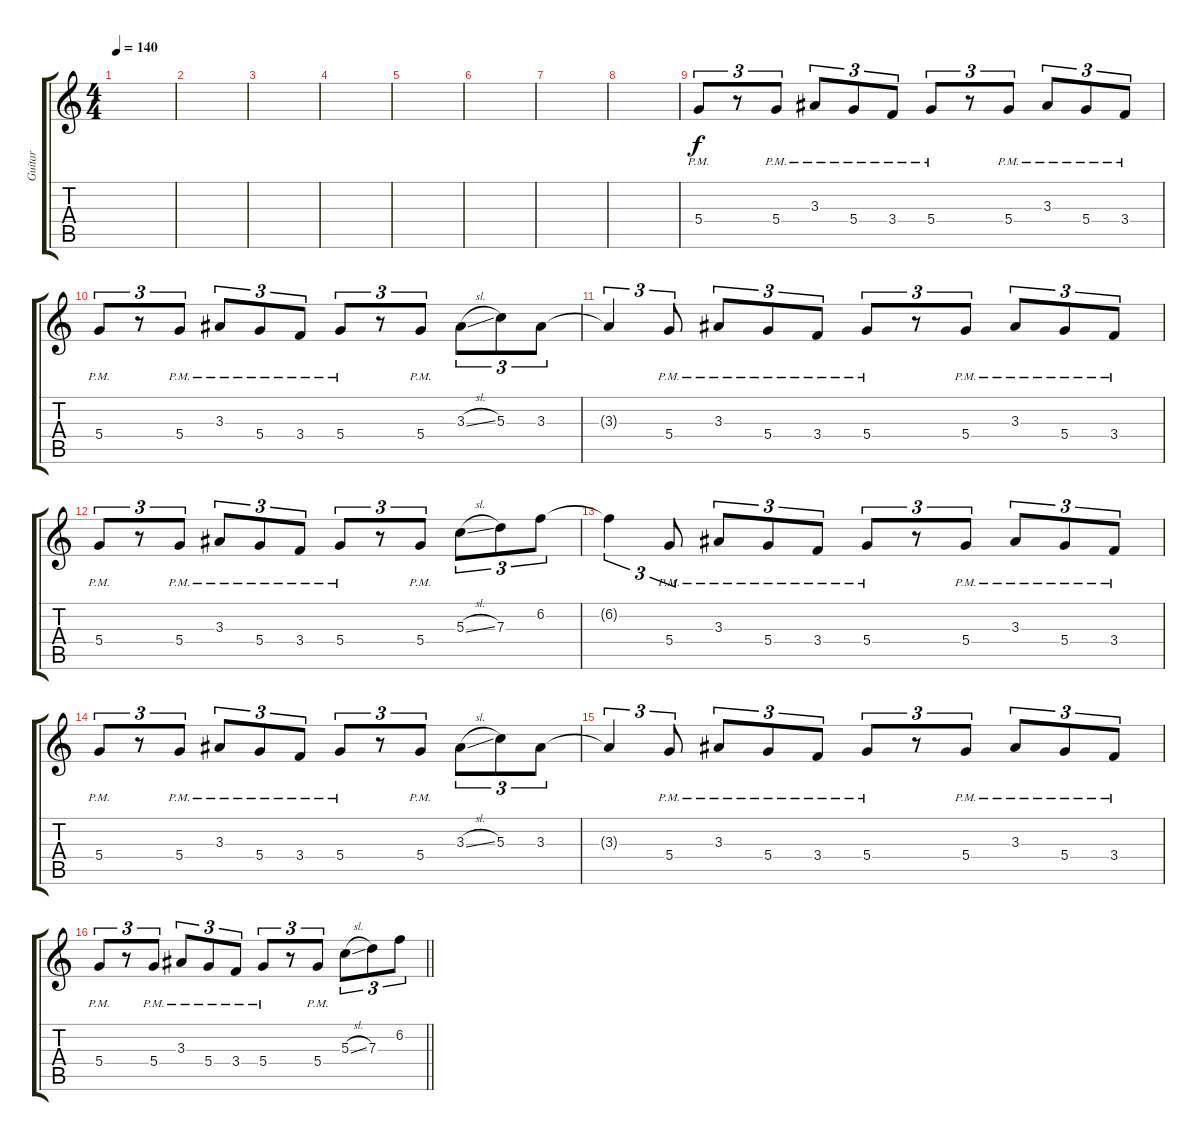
\track ("Guitar" "Guitar") {instrument distortionguitar}
\staff {score tabs}
\tuning (E4 B3 G3 D3 G2 D2) {hide}
\ts (4 4)
\tempo 140
\clef g2
\ks c
|
|
|
|
|
|
|
|
5.4{pm}.8{tu (3 2)} r.8{tu (3 2)} 5.4{pm}.8{tu (3 2)} 3.3{pm}.8{tu (3 2)} 5.4{pm}.8{tu (3 2)} 3.4{pm}.8{tu (3 2)} 5.4{pm}.8{tu (3 2)} r.8{tu (3 2)} 5.4{pm}.8{tu (3 2)} 3.3{pm}.8{tu (3 2)} 5.4{pm}.8{tu (3 2)} 3.4{pm}.8{tu (3 2)} |
5.4{pm}.8{tu (3 2)} r.8{tu (3 2)} 5.4{pm}.8{tu (3 2)} 3.3{pm}.8{tu (3 2)} 5.4{pm}.8{tu (3 2)} 3.4{pm}.8{tu (3 2)} 5.4{pm}.8{tu (3 2)} r.8{tu (3 2)} 5.4{pm}.8{tu (3 2)} 3.3{sl}.8{tu (3 2)} 5.3.8{tu (3 2)} 3.3.8{tu (3 2)} |
3.3{t}.4{tu (3 2)} 5.4{pm}.8{tu (3 2)} 3.3{pm}.8{tu (3 2)} 5.4{pm}.8{tu (3 2)} 3.4{pm}.8{tu (3 2)} 5.4{pm}.8{tu (3 2)} r.8{tu (3 2)} 5.4{pm}.8{tu (3 2)} 3.3{pm}.8{tu (3 2)} 5.4{pm}.8{tu (3 2)} 3.4{pm}.8{tu (3 2)} |
5.4{pm}.8{tu (3 2)} r.8{tu (3 2)} 5.4{pm}.8{tu (3 2)} 3.3{pm}.8{tu (3 2)} 5.4{pm}.8{tu (3 2)} 3.4{pm}.8{tu (3 2)} 5.4{pm}.8{tu (3 2)} r.8{tu (3 2)} 5.4{pm}.8{tu (3 2)} 5.3{sl}.8{tu (3 2)} 7.3.8{tu (3 2)} 6.2.8{tu (3 2)} |
6.2{t}.4{tu (3 2)} 5.4{pm}.8{tu (3 2)} 3.3{pm}.8{tu (3 2)} 5.4{pm}.8{tu (3 2)} 3.4{pm}.8{tu (3 2)} 5.4{pm}.8{tu (3 2)} r.8{tu (3 2)} 5.4{pm}.8{tu (3 2)} 3.3{pm}.8{tu (3 2)} 5.4{pm}.8{tu (3 2)} 3.4{pm}.8{tu (3 2)} |
5.4{pm}.8{tu (3 2)} r.8{tu (3 2)} 5.4{pm}.8{tu (3 2)} 3.3{pm}.8{tu (3 2)} 5.4{pm}.8{tu (3 2)} 3.4{pm}.8{tu (3 2)} 5.4{pm}.8{tu (3 2)} r.8{tu (3 2)} 5.4{pm}.8{tu (3 2)} 3.3{sl}.8{tu (3 2)} 5.3.8{tu (3 2)} 3.3.8{tu (3 2)} |
3.3{t}.4{tu (3 2)} 5.4{pm}.8{tu (3 2)} 3.3{pm}.8{tu (3 2)} 5.4{pm}.8{tu (3 2)} 3.4{pm}.8{tu (3 2)} 5.4{pm}.8{tu (3 2)} r.8{tu (3 2)} 5.4{pm}.8{tu (3 2)} 3.3{pm}.8{tu (3 2)} 5.4{pm}.8{tu (3 2)} 3.4{pm}.8{tu (3 2)} |
\barLineRight lightlight
5.4{pm}.8{tu (3 2)} r.8{tu (3 2)} 5.4{pm}.8{tu (3 2)} 3.3{pm}.8{tu (3 2)} 5.4{pm}.8{tu (3 2)} 3.4{pm}.8{tu (3 2)} 5.4{pm}.8{tu (3 2)} r.8{tu (3 2)} 5.4{pm}.8{tu (3 2)} 5.3{sl}.8{tu (3 2)} 7.3.8{tu (3 2)} 6.2.8{tu (3 2)}
